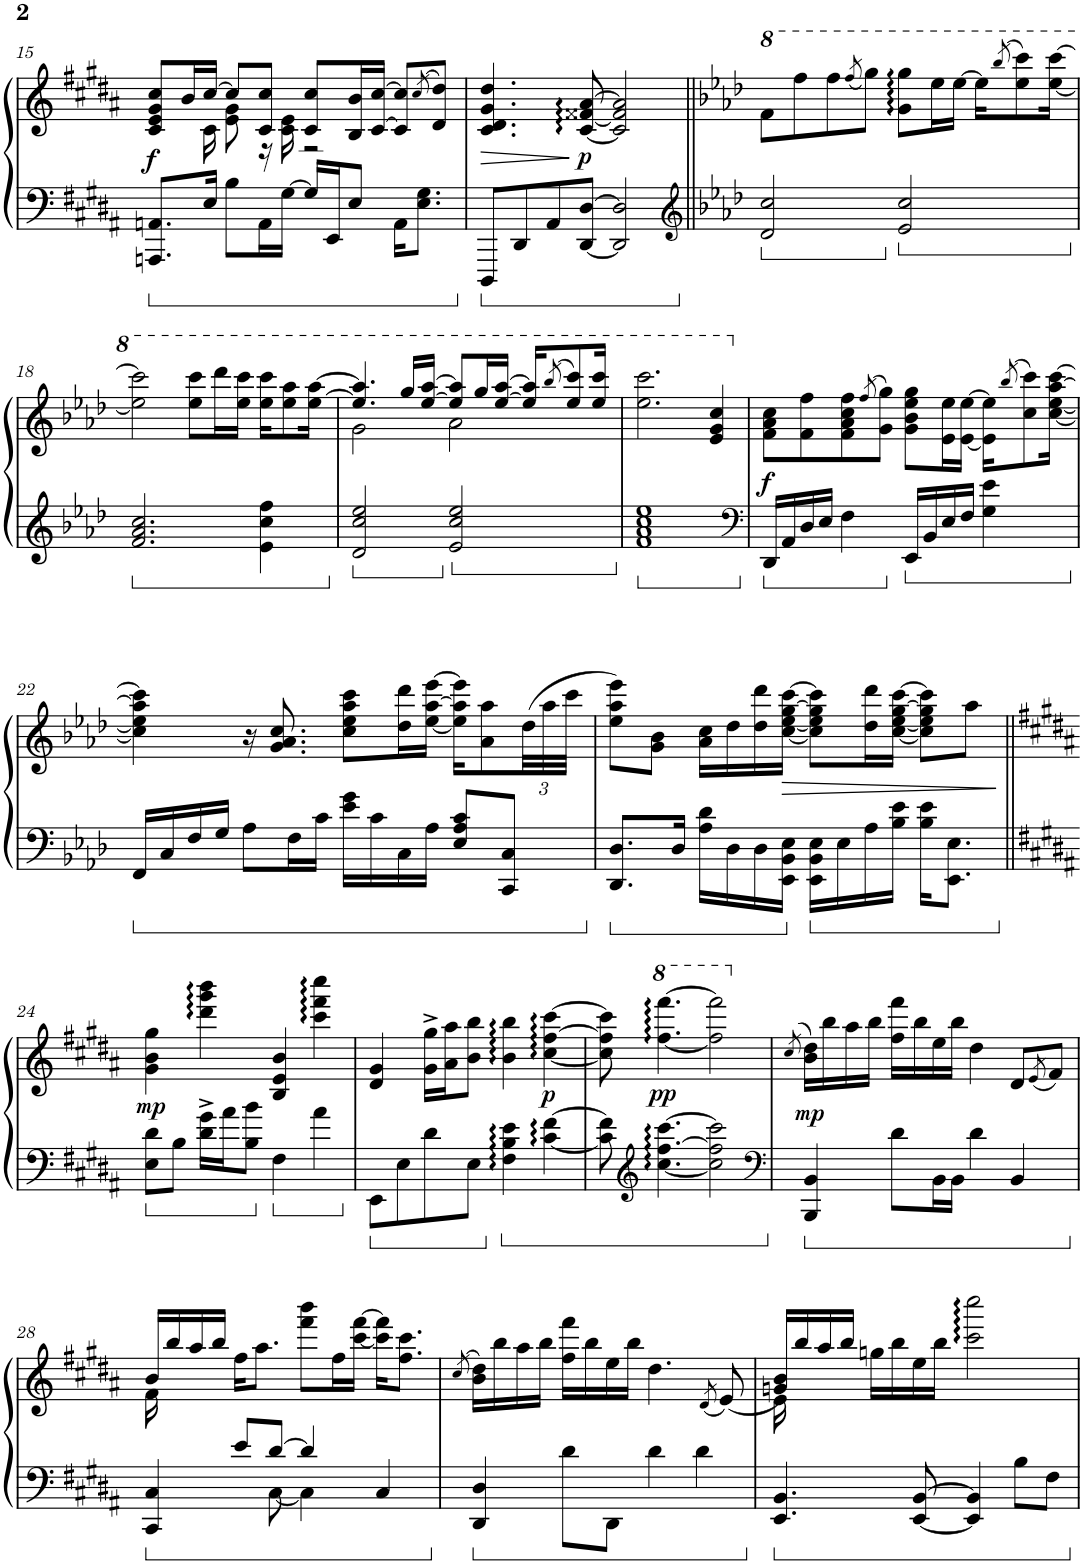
**kern	**kern	**dynam
*part1	*part1	*part1
*staff2	*staff1	*staff1/2
*I"钢琴	*	*
!!LO:PB:g=z
*clefF4	*clefG2	*
*k[f#c#g#d#a#]	*k[f#c#g#d#a#]	*
*M4/4	*M4/4	*
=15	=15	=15
*	*^	*
!	!	!	!LO:DY:b
8.AAAn/ 8.AAn/L	8c#/ 8e/ 8g#/ 8cc#/L	8.ryy	f
.	16b/L	.	.
16E/Jk	[16cc#/JJ	16c#\	.
8B\L	8cc#/L]	8e\ 8g#\	.
16AA\L	8c#/ 8cc#/J	16r	.
[16G#\JJ	.	16c#\ 16e\	.
16G#/LL]	8c#/ 8cc#/L	2r	.
16EE/J	.	.	.
8E/J	16B/ 16b/L	.	.
.	[16c#/ [16cc#/JJ	.	.
16AA\KL	8c#/] 8cc#/]L	.	.
8.E\ 8.G#\J	.	.	.
.	(8qcc#/	.	.
.	8d#/ 8dd#/J)	.	.
*	*v	*v	*
=16	=16	=16
!	!	!LO:HP:b
8DDD#/L	4.c#/ 4.d#/ 4.g#/ 4.dd#/	>
8DD#/	.	.
8AA#/	.	.
!	!	!LO:DY:n=1:b
[8DD#/ [8D#/J	[8c#/ [8f##X/ [8a#/	] p
2DD#/] 2D#/]	2c#/] 2f##/] 2a#/]	.
=17||	=17||	=17||
*clefG2	*	*
*k[b-e-a-d-]	*k[b-e-a-d-]	*
*	*8va	*
2d-/ 2cc/	8ff\L	.
.	8fff\	.
.	8fff\	.
.	(8qfff/	.
.	8ggg\J)	.
2e-/ 2cc/	8gg\ 8ggg\L	.
.	16eee-\L	.
.	[16eee-\JJ	.
.	16eee-\KL]	.
.	(>8qbbb-/	.
.	8eee-\ 8cccc\)	.
.	[16eee-\ [16cccc\Jk	.
!!LO:LB:g=z
=18	=18	=18
2.f/ 2.a-/ 2.cc/	2eee-\] 2cccc\]	.
.	8eee-\ 8cccc\L	.
.	16dddd-\L	.
.	16eee-\ 16cccc\JJ	.
4e-\ 4cc\ 4ff\	16eee-\ 16cccc\KL	.
.	8eee-\ 8aaa-\	.
.	[16eee-\ [16aaa-\Jk	.
=19	=19	=19
*	*^	*
2d-/ 2cc/ 2ee-/	4.eee-/] 4.aaa-/]	2gg\	.
.	16ggg/LL	.	.
.	[16eee-/ [16aaa-/JJ	.	.
2e-/ 2cc/ 2ee-/	8eee-/] 8aaa-/]L	2aa-\	.
.	16ggg/L	.	.
.	[16eee-/ [16aaa-/JJ	.	.
.	16eee-/] 16aaa-/]KL	.	.
.	(>8qbbb-/	.	.
.	8eee-/ 8cccc/)	.	.
.	16eee-/ 16cccc/Jk	.	.
*	*v	*v	*
=20	=20	=20
1f 1a- 1cc 1ee-	2.eee-\ 2.cccc\	.
.	4ee-/ 4gg/ 4ccc/	.
=21	=21	=21
*clefF4	*	*
*	*X8va	*
!	!	!LO:DY:b
16DD-/LL	8f\ 8a-\ 8cc\L	f
16AA-/	.	.
16D-/	8f\ 8ff\	.
16E-/JJ	.	.
4F\	8f\ 8a-\ 8cc\ 8ff\	.
.	(>8qff/	.
.	8g\ 8gg\J)	.
16EE-/LL	8g\ 8b-\ 8ee-\ 8gg\L	.
16BB-/	.	.
16E-/	16e-\ 16ee-\L	.
16F/JJ	[16e-\ [16ee-\JJ	.
4G\ 4e-\	16e-\] 16ee-\]KL	.
.	(>8qbb-/	.
.	8cc\ 8ccc\)	.
.	[16cc\ [16ee-\ [16aa-\ [16ccc\Jk	.
!!LO:LB:g=z
=22	=22	=22
16FF/LL	4cc\] 4ee-\] 4aa-\] 4ccc\]	.
16C/	.	.
16F/	.	.
16G/JJ	.	.
8A-\L	16r	.
.	8.g/ 8.a-/ 8.cc/	.
16F\L	.	.
16c\JJ	.	.
16e-\ 16g\LL	8cc\ 8ee-\ 8aa-\ 8ccc\L	.
16c\	.	.
16C\	16dd-\ 16ddd-\L	.
16A-\JJ	[16ee-\ [16aa-\ [16eee-\JJ	.
8E-/ 8A-/ 8c/L	16ee-\] 16aa-\] 16eee-\]KL	.
.	8a-\ 8aa-\	.
8CC/ 8C/J	.	.
*	*Xbrackettup	*
.	(48dd-\LL	.
.	48aa-\	.
.	48ccc\JJJ	.
=23	=23	=23
8.DD-/ 8.D-/L	8ee-\ 8aa-\ 8eee-\L)	.
.	8g\ 8b-\J	.
16D-/Jk	.	.
16A-\ 16d-\LL	16a-\ 16cc\LL	.
16D-\	16dd-\	.
16D-\	16dd-\ 16ddd-\	.
!	!	!LO:HP:b
16EE-\ 16BB-\ 16E-\JJ	[16cc\ [16ee-\ [16gg\ [16ccc\JJ	>
16EE-\ 16BB-\ 16E-\LL	8cc\] 8ee-\] 8gg\] 8ccc\]L	.
16E-\	.	.
16A-\	16dd-\ 16ddd-\L	.
16B-\ 16e-\JJ	[16cc\ [16ee-\ [16gg\ [16ccc\JJ	.
16B-\ 16e-\KL	8cc\] 8ee-\] 8gg\] 8ccc\]L	.
8.EE-\ 8.E-\J	.	.
.	8aa-\J	.
.	.	]
!!LO:LB:g=z
=24||	=24||	=24||
*k[f#c#g#d#a#]	*k[f#c#g#d#a#]	*
!	!	!LO:DY:b
8E\ 8d#\L	4g#\ 4b\ 4gg#\	mp
8B\J	.	.
16d#\^ 16g#\^LL	4ddd#\ 4ggg#\ 4bbb\	.
16a#\J	.	.
8B\ 8b\J	.	.
4F#\	4B/ 4e/ 4b/	.
4a#\	4ccc#\ 4fff#\ 4cccc#\	.
=25	=25	=25
8EE\L	4d#/ 4g#/	.
8E\	.	.
8d#\	16g#\^ 16gg#\^LL	.
.	16a#\ 16aa#\J	.
8E\J	8b\ 8bb\J	.
4F#\ 4B\ 4e\	4b\ 4bb\	.
!	!	!LO:DY:b
[4c#\ [4f#\	[4cc#\ [4ff#\ [4ccc#\	p
=26	=26	=26
8c#\] 8f#\]	8cc#\] 8ff#\] 8ccc#\]	.
*clefG2	*	*
*	*8va	*
!	!	!LO:DY:b
[4.cc#\ [4.ff#\ [4.ccc#\	[4.fff#\ [4.ffff#\	pp
2cc#\] 2ff#\] 2ccc#\]	2fff#\] 2ffff#\]	.
=27	=27	=27
*clefF4	*	*
*	*X8va	*
.	(>8qcc#/	.
!	!	!LO:DY:b
4BBB/ 4BB/	16b\ 16dd#\LL)	mp
.	16bb\	.
.	16aa#\	.
.	16bb\JJ	.
8d#\L	16ff#\ 16fff#\LL	.
.	16bb\	.
16BB\L	16ee\	.
16BB\JJ	16bb\JJ	.
4d#\	4dd#\	.
4BB/	8d#/L	.
.	(8qe/	.
.	8f#/J)	.
!!LO:LB:g=z
=28	=28	=28
*^	*^	*
4CC#/ 4C#/	4.ryy	16b/LL	16f#\	.
.	.	16bb/	2...ryy	.
.	.	16aa#/	.	.
.	.	16bb/JJ	.	.
8e/L	.	16ff#\KL	.	.
.	.	8.aa#\J	.	.
[8d#/J	[8C#\	.	.	.
4d#/]	4C#\]	8fff#\ 8bbb\L	.	.
.	.	16ff#\L	.	.
.	.	[16ccc#\ [16fff#\JJ	.	.
4C#/	4ryy	16ccc#\] 16fff#\]KL	.	.
.	.	8.ff#\ 8.ccc#\J	.	.
*v	*v	*	*	*
*	*v	*v	*
=29	=29	=29
.	(>8qcc#/	.
4DD#/ 4D#/	16b\ 16dd#\LL)	.
.	16bb\	.
.	16aa#\	.
.	16bb\JJ	.
8d#\L	16ff#\ 16fff#\LL	.
.	16bb\	.
8DD#\J	16ee\	.
.	16bb\JJ	.
4d#\	4.dd#\	.
4d#\	.	.
.	(8qd#/	.
.	(<8e/)	.
=30	=30	=30
*	*^	*
4.EE/ 4.BB/	16gn/ 16b/LL)	16e\	.
.	16bb/	2...ryy	.
.	16aa#/	.	.
.	16bb/JJ	.	.
.	16ggn\LL	.	.
.	16bb\	.	.
[8EE/ [8BB/	16ee\	.	.
.	16bb\JJ	.	.
4EE/] 4BB/]	2ccc#\ 2cccc#\	.	.
8B\L	.	.	.
8F#\J	.	.	.
*	*v	*v	*
=	=	=
*-	*-	*-
